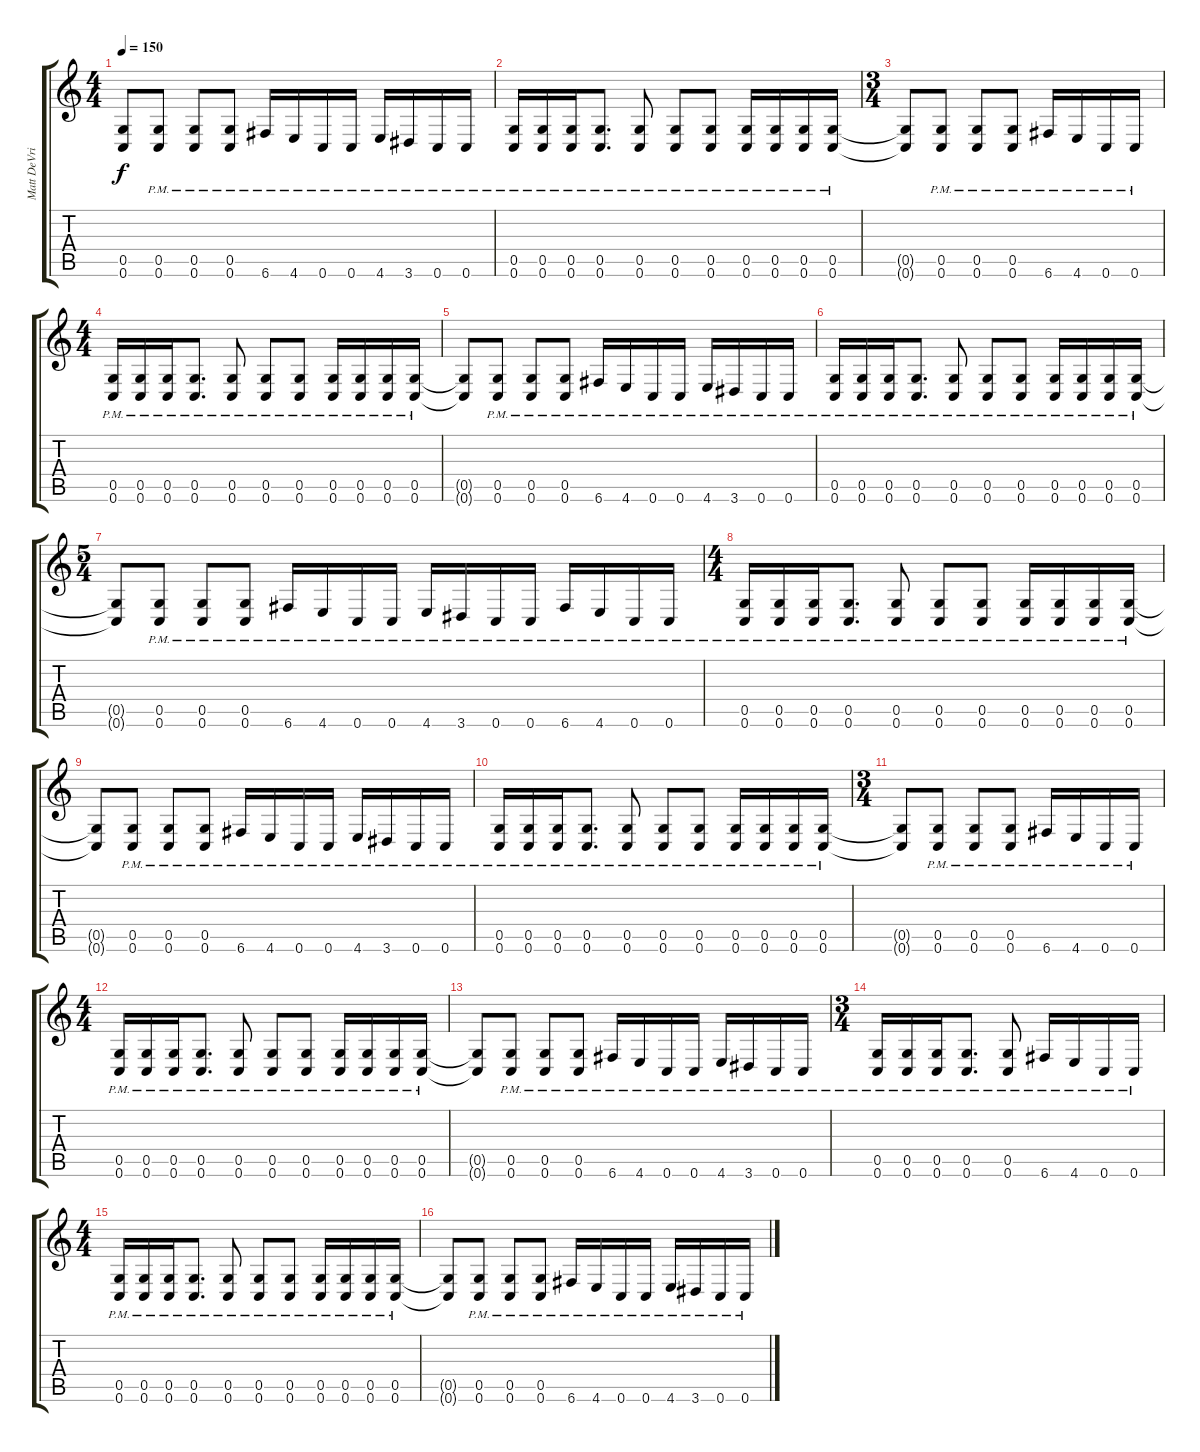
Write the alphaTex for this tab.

\track ("Matt DeVries" "Matt DeVri") {instrument distortionguitar}
\staff {score tabs}
\tuning (D4 A3 F3 C3 G2 C2) {hide}
\ts (4 4)
\tempo 150
\clef g2
\ks c
(0.5{t} 0.6{t}).8{dy f} (0.5{pm} 0.6{pm}).8 (0.5{pm} 0.6{pm}).8 (0.5{pm} 0.6{pm}).8 6.6{pm}.16 4.6{pm}.16 0.6{pm}.16 0.6{pm}.16 4.6{pm}.16 3.6{pm}.16 0.6{pm}.16 0.6{pm}.16 |
(0.5{pm} 0.6{pm}).16 (0.5{pm} 0.6{pm}).16 (0.5{pm} 0.6{pm}).16 (0.5{pm} 0.6{pm}).8{d} (0.5{pm} 0.6{pm}).8 (0.5{pm} 0.6{pm}).8 (0.5{pm} 0.6{pm}).8 (0.5{pm} 0.6{pm}).16 (0.5{pm} 0.6{pm}).16 (0.5{pm} 0.6{pm}).16 (0.5{pm} 0.6).16 |
\ts (3 4)
(0.5{t} 0.6{t}).8 (0.5{pm} 0.6{pm}).8 (0.5{pm} 0.6{pm}).8 (0.5{pm} 0.6{pm}).8 6.6{pm}.16 4.6{pm}.16 0.6{pm}.16 0.6{pm}.16 |
\ts (4 4)
(0.5{pm} 0.6{pm}).16 (0.5{pm} 0.6{pm}).16 (0.5{pm} 0.6{pm}).16 (0.5{pm} 0.6{pm}).8{d} (0.5{pm} 0.6{pm}).8 (0.5{pm} 0.6{pm}).8 (0.5{pm} 0.6{pm}).8 (0.5{pm} 0.6{pm}).16 (0.5{pm} 0.6{pm}).16 (0.5{pm} 0.6{pm}).16 (0.5{pm} 0.6).16 |
(0.5{t} 0.6{t}).8 (0.5{pm} 0.6{pm}).8 (0.5{pm} 0.6{pm}).8 (0.5{pm} 0.6{pm}).8 6.6{pm}.16 4.6{pm}.16 0.6{pm}.16 0.6{pm}.16 4.6{pm}.16 3.6{pm}.16 0.6{pm}.16 0.6{pm}.16 |
(0.5{pm} 0.6{pm}).16 (0.5{pm} 0.6{pm}).16 (0.5{pm} 0.6{pm}).16 (0.5{pm} 0.6{pm}).8{d} (0.5{pm} 0.6{pm}).8 (0.5{pm} 0.6{pm}).8 (0.5{pm} 0.6{pm}).8 (0.5{pm} 0.6{pm}).16 (0.5{pm} 0.6{pm}).16 (0.5{pm} 0.6{pm}).16 (0.5{pm} 0.6).16 |
\ts (5 4)
(0.5{t} 0.6{t}).8 (0.5{pm} 0.6{pm}).8 (0.5{pm} 0.6{pm}).8 (0.5{pm} 0.6{pm}).8 6.6{pm}.16 4.6{pm}.16 0.6{pm}.16 0.6{pm}.16 4.6{pm}.16 3.6{pm}.16 0.6{pm}.16 0.6{pm}.16 6.6{pm}.16 4.6{pm}.16 0.6{pm}.16 0.6{pm}.16 |
\ts (4 4)
(0.5{pm} 0.6{pm}).16 (0.5{pm} 0.6{pm}).16 (0.5{pm} 0.6{pm}).16 (0.5{pm} 0.6{pm}).8{d} (0.5{pm} 0.6{pm}).8 (0.5{pm} 0.6{pm}).8 (0.5{pm} 0.6{pm}).8 (0.5{pm} 0.6{pm}).16 (0.5{pm} 0.6{pm}).16 (0.5{pm} 0.6{pm}).16 (0.5{pm} 0.6).16 |
(0.5{t} 0.6{t}).8 (0.5{pm} 0.6{pm}).8 (0.5{pm} 0.6{pm}).8 (0.5{pm} 0.6{pm}).8 6.6{pm}.16 4.6{pm}.16 0.6{pm}.16 0.6{pm}.16 4.6{pm}.16 3.6{pm}.16 0.6{pm}.16 0.6{pm}.16 |
(0.5{pm} 0.6{pm}).16 (0.5{pm} 0.6{pm}).16 (0.5{pm} 0.6{pm}).16 (0.5{pm} 0.6{pm}).8{d} (0.5{pm} 0.6{pm}).8 (0.5{pm} 0.6{pm}).8 (0.5{pm} 0.6{pm}).8 (0.5{pm} 0.6{pm}).16 (0.5{pm} 0.6{pm}).16 (0.5{pm} 0.6{pm}).16 (0.5{pm} 0.6).16 |
\ts (3 4)
(0.5{t} 0.6{t}).8 (0.5{pm} 0.6{pm}).8 (0.5{pm} 0.6{pm}).8 (0.5{pm} 0.6{pm}).8 6.6{pm}.16 4.6{pm}.16 0.6{pm}.16 0.6{pm}.16 |
\ts (4 4)
(0.5{pm} 0.6{pm}).16 (0.5{pm} 0.6{pm}).16 (0.5{pm} 0.6{pm}).16 (0.5{pm} 0.6{pm}).8{d} (0.5{pm} 0.6{pm}).8 (0.5{pm} 0.6{pm}).8 (0.5{pm} 0.6{pm}).8 (0.5{pm} 0.6{pm}).16 (0.5{pm} 0.6{pm}).16 (0.5{pm} 0.6{pm}).16 (0.5{pm} 0.6).16 |
(0.5{t} 0.6{t}).8 (0.5{pm} 0.6{pm}).8 (0.5{pm} 0.6{pm}).8 (0.5{pm} 0.6{pm}).8 6.6{pm}.16 4.6{pm}.16 0.6{pm}.16 0.6{pm}.16 4.6{pm}.16 3.6{pm}.16 0.6{pm}.16 0.6{pm}.16 |
\ts (3 4)
(0.5{pm} 0.6{pm}).16 (0.5{pm} 0.6{pm}).16 (0.5{pm} 0.6{pm}).16 (0.5{pm} 0.6{pm}).8{d} (0.5{pm} 0.6{pm}).8 6.6{pm}.16 4.6{pm}.16 0.6{pm}.16 0.6{pm}.16 |
\ts (4 4)
(0.5{pm} 0.6{pm}).16 (0.5{pm} 0.6{pm}).16 (0.5{pm} 0.6{pm}).16 (0.5{pm} 0.6{pm}).8{d} (0.5{pm} 0.6{pm}).8 (0.5{pm} 0.6{pm}).8 (0.5{pm} 0.6{pm}).8 (0.5{pm} 0.6{pm}).16 (0.5{pm} 0.6{pm}).16 (0.5{pm} 0.6{pm}).16 (0.5{pm} 0.6).16 |
(0.5{t} 0.6{t}).8 (0.5{pm} 0.6{pm}).8 (0.5{pm} 0.6{pm}).8 (0.5{pm} 0.6{pm}).8 6.6{pm}.16 4.6{pm}.16 0.6{pm}.16 0.6{pm}.16 4.6{pm}.16 3.6{pm}.16 0.6{pm}.16 0.6{pm}.16
